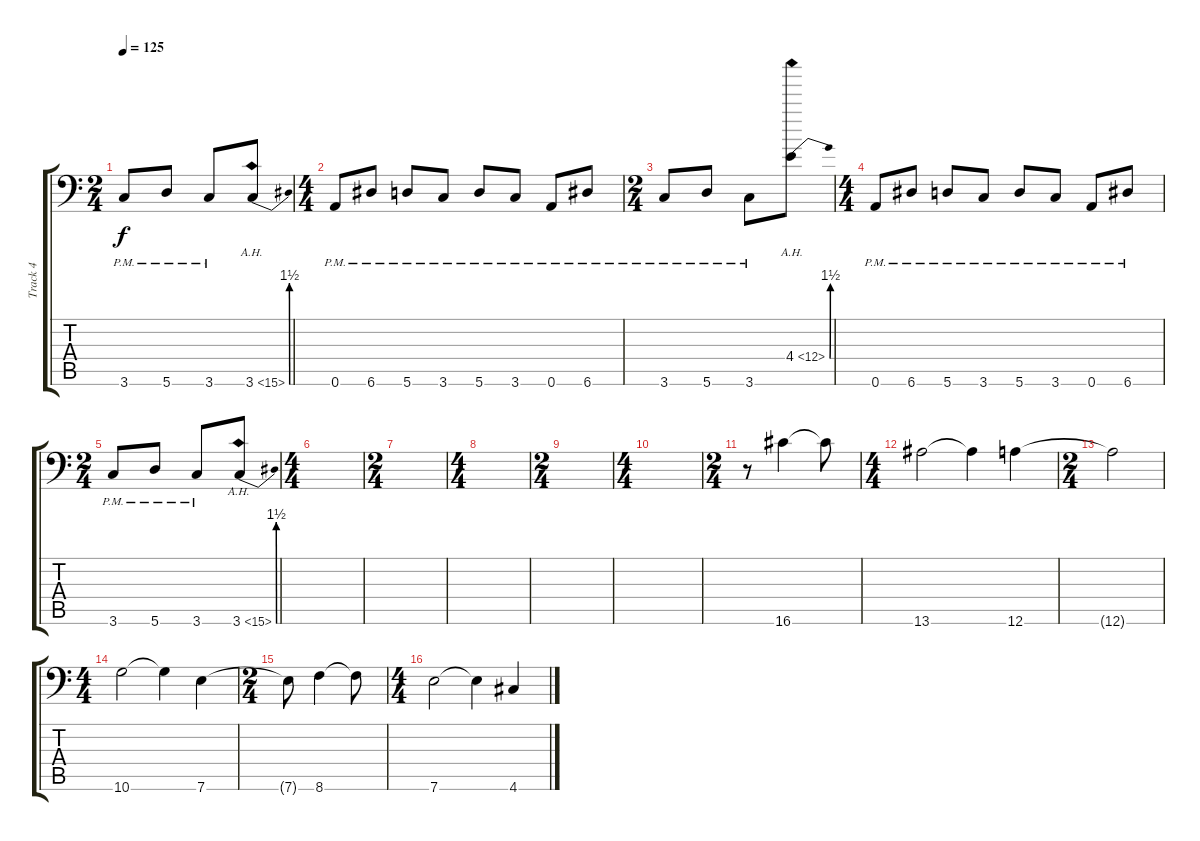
\track ("Track 4" "Track 4") {instrument electricbasspick}
\staff {score tabs}
\tuning (D4 A3 F3 C3 G2 A1) {hide}
\ts (2 4)
\tempo 125
\clef f4
\ks c
3.6{pm}.8{dy f} 5.6{pm}.8 3.6{pm}.8 3.6{be (bend 0 0 60 6) ah 12}.8 |
\ts (4 4)
0.6{pm}.8 6.6{pm}.8 5.6{pm}.8 3.6{pm}.8 5.6{pm}.8 3.6{pm}.8 0.6{pm}.8 6.6{pm}.8 |
\ts (2 4)
3.6{pm}.8 5.6{pm}.8 3.6{pm}.8 4.4{be (bend 0 0 60 6) ah 8}.8 |
\ts (4 4)
0.6{pm}.8 6.6{pm}.8 5.6{pm}.8 3.6{pm}.8 5.6{pm}.8 3.6{pm}.8 0.6{pm}.8 6.6{pm}.8 |
\ts (2 4)
3.6{pm}.8 5.6{pm}.8 3.6{pm}.8 3.6{be (bend 0 0 60 6) ah 12}.8 |
\ts (4 4)
|
\ts (2 4)
|
\ts (4 4)
|
\ts (2 4)
|
\ts (4 4)
|
\ts (2 4)
r.8 16.6.4{volume 14} 16.6{t}.8 |
\ts (4 4)
13.6.2 13.6{t}.4 12.6.4 |
\ts (2 4)
12.6{t}.2 |
\ts (4 4)
10.6.2 10.6{t}.4 7.6.4 |
\ts (2 4)
7.6{t}.8 8.6.4 8.6{t}.8 |
\ts (4 4)
7.6.2 7.6{t}.4 4.6.4
